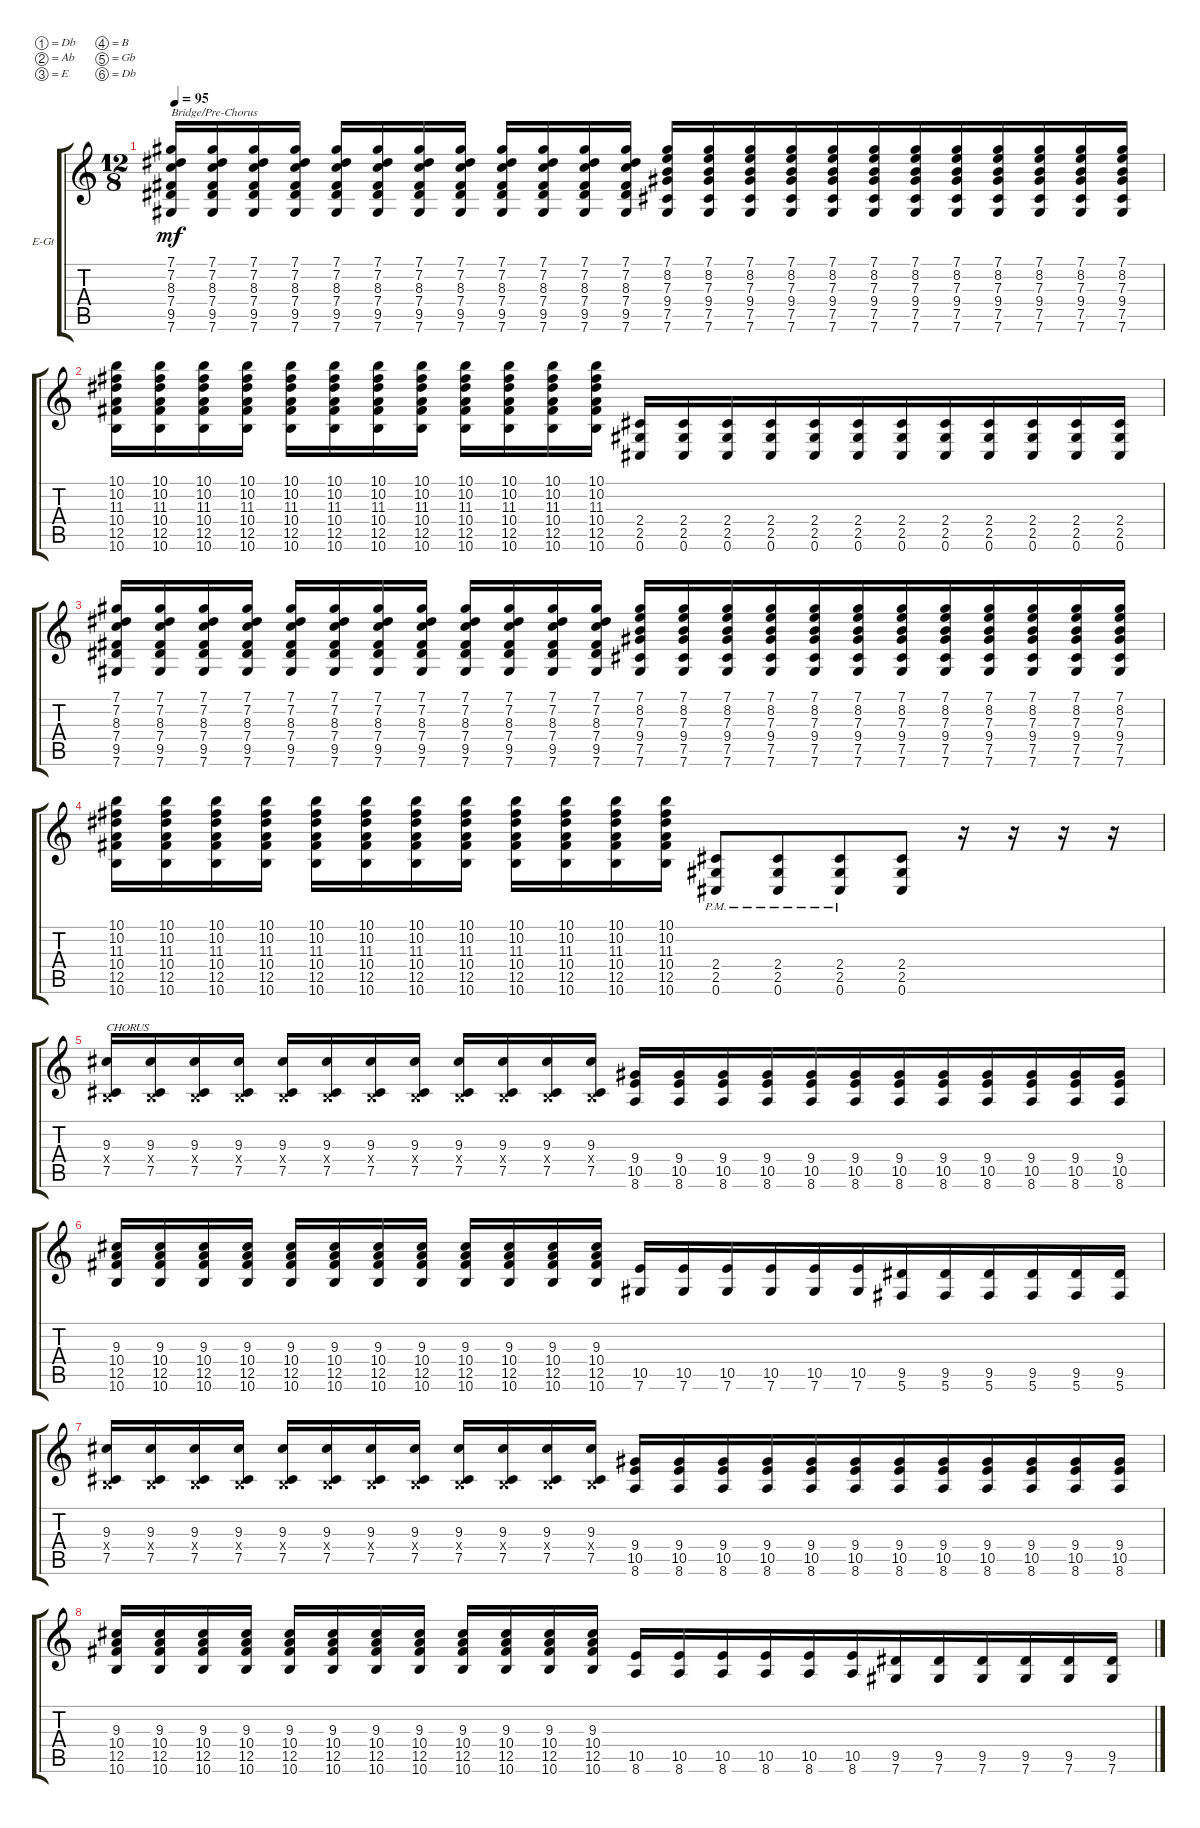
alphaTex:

\bracketExtendMode groupsimilarinstruments
\firstSystemTrackNameOrientation horizontal
\otherSystemsTrackNameOrientation horizontal
\track ("Rhythm Guitar" "E-Gt") {instrument distortionguitar}
\staff {score tabs}
\tuning (Db4 Ab3 E3 B2 Gb2 Db2)
\ts (12 8)
\beaming (8 2 2 2 6)
\tempo 95
\clef g2
\ks c
(7.1 7.2 8.3 7.4 9.5 7.6).16{txt "Bridge/Pre-Chorus" dy mf} (7.1 7.2 8.3 7.4 9.5 7.6).16 (7.1 7.2 8.3 7.4 9.5 7.6).16 (7.1 7.2 8.3 7.4 9.5 7.6).16 (7.1 7.2 8.3 7.4 9.5 7.6).16 (7.1 7.2 8.3 7.4 9.5 7.6).16 (7.1 7.2 8.3 7.4 9.5 7.6).16 (7.1 7.2 8.3 7.4 9.5 7.6).16 (7.1 7.2 8.3 7.4 9.5 7.6).16 (7.1 7.2 8.3 7.4 9.5 7.6).16 (7.1 7.2 8.3 7.4 9.5 7.6).16 (7.1 7.2 8.3 7.4 9.5 7.6).16 (7.1 8.2 7.3 9.4 7.5 7.6).16 (7.1 8.2 7.3 9.4 7.5 7.6).16 (7.1 8.2 7.3 9.4 7.5 7.6).16 (7.1 8.2 7.3 9.4 7.5 7.6).16 (7.1 8.2 7.3 9.4 7.5 7.6).16 (7.1 8.2 7.3 9.4 7.5 7.6).16 (7.1 8.2 7.3 9.4 7.5 7.6).16 (7.1 8.2 7.3 9.4 7.5 7.6).16 (7.1 8.2 7.3 9.4 7.5 7.6).16 (7.1 8.2 7.3 9.4 7.5 7.6).16 (7.1 8.2 7.3 9.4 7.5 7.6).16 (7.1 8.2 7.3 9.4 7.5 7.6).16 |
(10.1 10.2 11.3 10.4 12.5 10.6).16 (10.1 10.2 11.3 10.4 12.5 10.6).16 (10.1 10.2 11.3 10.4 12.5 10.6).16 (10.1 10.2 11.3 10.4 12.5 10.6).16 (10.1 10.2 11.3 10.4 12.5 10.6).16 (10.1 10.2 11.3 10.4 12.5 10.6).16 (10.1 10.2 11.3 10.4 12.5 10.6).16 (10.1 10.2 11.3 10.4 12.5 10.6).16 (10.1 10.2 11.3 10.4 12.5 10.6).16 (10.1 10.2 11.3 10.4 12.5 10.6).16 (10.1 10.2 11.3 10.4 12.5 10.6).16 (10.1 10.2 11.3 10.4 12.5 10.6).16 (2.4 2.5 0.6).16 (2.4 2.5 0.6).16 (2.4 2.5 0.6).16 (2.4 2.5 0.6).16 (2.4 2.5 0.6).16 (2.4 2.5 0.6).16 (2.4 2.5 0.6).16 (2.4 2.5 0.6).16 (2.4 2.5 0.6).16 (2.4 2.5 0.6).16 (2.4 2.5 0.6).16 (2.4 2.5 0.6).16 |
(7.1 7.2 8.3 7.4 9.5 7.6).16 (7.1 7.2 8.3 7.4 9.5 7.6).16 (7.1 7.2 8.3 7.4 9.5 7.6).16 (7.1 7.2 8.3 7.4 9.5 7.6).16 (7.1 7.2 8.3 7.4 9.5 7.6).16 (7.1 7.2 8.3 7.4 9.5 7.6).16 (7.1 7.2 8.3 7.4 9.5 7.6).16 (7.1 7.2 8.3 7.4 9.5 7.6).16 (7.1 7.2 8.3 7.4 9.5 7.6).16 (7.1 7.2 8.3 7.4 9.5 7.6).16 (7.1 7.2 8.3 7.4 9.5 7.6).16 (7.1 7.2 8.3 7.4 9.5 7.6).16 (7.1 8.2 7.3 9.4 7.5 7.6).16 (7.1 8.2 7.3 9.4 7.5 7.6).16 (7.1 8.2 7.3 9.4 7.5 7.6).16 (7.1 8.2 7.3 9.4 7.5 7.6).16 (7.1 8.2 7.3 9.4 7.5 7.6).16 (7.1 8.2 7.3 9.4 7.5 7.6).16 (7.1 8.2 7.3 9.4 7.5 7.6).16 (7.1 8.2 7.3 9.4 7.5 7.6).16 (7.1 8.2 7.3 9.4 7.5 7.6).16 (7.1 8.2 7.3 9.4 7.5 7.6).16 (7.1 8.2 7.3 9.4 7.5 7.6).16 (7.1 8.2 7.3 9.4 7.5 7.6).16 |
(10.1 10.2 11.3 10.4 12.5 10.6).16 (10.1 10.2 11.3 10.4 12.5 10.6).16 (10.1 10.2 11.3 10.4 12.5 10.6).16 (10.1 10.2 11.3 10.4 12.5 10.6).16 (10.1 10.2 11.3 10.4 12.5 10.6).16 (10.1 10.2 11.3 10.4 12.5 10.6).16 (10.1 10.2 11.3 10.4 12.5 10.6).16 (10.1 10.2 11.3 10.4 12.5 10.6).16 (10.1 10.2 11.3 10.4 12.5 10.6).16 (10.1 10.2 11.3 10.4 12.5 10.6).16 (10.1 10.2 11.3 10.4 12.5 10.6).16 (10.1 10.2 11.3 10.4 12.5 10.6).16 (2.4{pm} 2.5{pm} 0.6{pm}).8 (2.4{pm} 2.5{pm} 0.6{pm}).8 (2.4{pm} 2.5{pm} 0.6{pm}).8 (2.4 2.5 0.6).8 r.16 r.16 r.16 r.16 |
(9.3 0.4{x} 7.5).16{txt "CHORUS"} (9.3 0.4{x} 7.5).16 (9.3 0.4{x} 7.5).16 (9.3 0.4{x} 7.5).16 (9.3 0.4{x} 7.5).16 (9.3 0.4{x} 7.5).16 (9.3 0.4{x} 7.5).16 (9.3 0.4{x} 7.5).16 (9.3 0.4{x} 7.5).16 (9.3 0.4{x} 7.5).16 (9.3 0.4{x} 7.5).16 (9.3 0.4{x} 7.5).16 (9.4 10.5 8.6).16 (9.4 10.5 8.6).16 (9.4 10.5 8.6).16 (9.4 10.5 8.6).16 (9.4 10.5 8.6).16 (9.4 10.5 8.6).16 (9.4 10.5 8.6).16 (9.4 10.5 8.6).16 (9.4 10.5 8.6).16 (9.4 10.5 8.6).16 (9.4 10.5 8.6).16 (9.4 10.5 8.6).16 |
(9.3 10.4 12.5 10.6).16 (9.3 10.4 12.5 10.6).16 (9.3 10.4 12.5 10.6).16 (9.3 10.4 12.5 10.6).16 (9.3 10.4 12.5 10.6).16 (9.3 10.4 12.5 10.6).16 (9.3 10.4 12.5 10.6).16 (9.3 10.4 12.5 10.6).16 (9.3 10.4 12.5 10.6).16 (9.3 10.4 12.5 10.6).16 (9.3 10.4 12.5 10.6).16 (9.3 10.4 12.5 10.6).16 (10.5 7.6).16 (10.5 7.6).16 (10.5 7.6).16 (10.5 7.6).16 (10.5 7.6).16 (10.5 7.6).16 (9.5 5.6).16 (9.5 5.6).16 (9.5 5.6).16 (9.5 5.6).16 (9.5 5.6).16 (9.5 5.6).16 |
(9.3 0.4{x} 7.5).16 (9.3 0.4{x} 7.5).16 (9.3 0.4{x} 7.5).16 (9.3 0.4{x} 7.5).16 (9.3 0.4{x} 7.5).16 (9.3 0.4{x} 7.5).16 (9.3 0.4{x} 7.5).16 (9.3 0.4{x} 7.5).16 (9.3 0.4{x} 7.5).16 (9.3 0.4{x} 7.5).16 (9.3 0.4{x} 7.5).16 (9.3 0.4{x} 7.5).16 (9.4 10.5 8.6).16 (9.4 10.5 8.6).16 (9.4 10.5 8.6).16 (9.4 10.5 8.6).16 (9.4 10.5 8.6).16 (9.4 10.5 8.6).16 (9.4 10.5 8.6).16 (9.4 10.5 8.6).16 (9.4 10.5 8.6).16 (9.4 10.5 8.6).16 (9.4 10.5 8.6).16 (9.4 10.5 8.6).16 |
(9.3 10.4 12.5 10.6).16 (9.3 10.4 12.5 10.6).16 (9.3 10.4 12.5 10.6).16 (9.3 10.4 12.5 10.6).16 (9.3 10.4 12.5 10.6).16 (9.3 10.4 12.5 10.6).16 (9.3 10.4 12.5 10.6).16 (9.3 10.4 12.5 10.6).16 (9.3 10.4 12.5 10.6).16 (9.3 10.4 12.5 10.6).16 (9.3 10.4 12.5 10.6).16 (9.3 10.4 12.5 10.6).16 (10.5 8.6).16 (10.5 8.6).16 (10.5 8.6).16 (10.5 8.6).16 (10.5 8.6).16 (10.5 8.6).16 (9.5 7.6).16 (9.5 7.6).16 (9.5 7.6).16 (9.5 7.6).16 (9.5 7.6).16 (9.5 7.6).16
